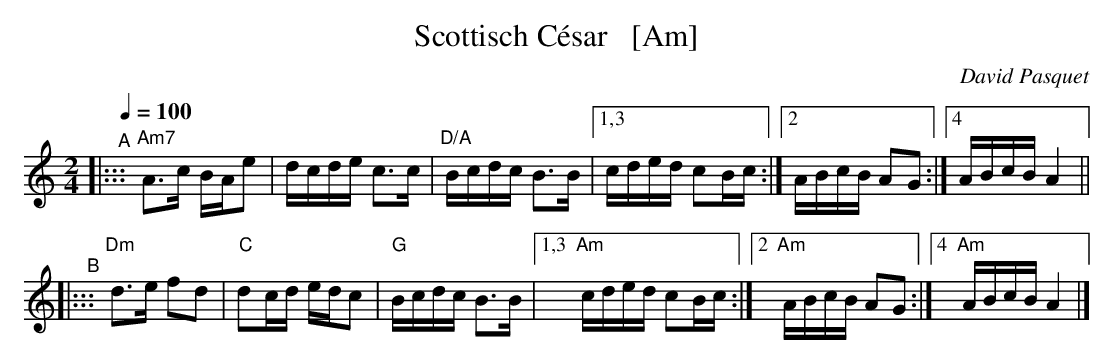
X:1
T: Scottisch C\'esar   [Am]
C: David Pasquet
M: 2/4
L: 1/16
Q: 1/4=100
K: Am
"^A"|:::\
"Am7"A3c BAe2 | dcde c3c | "D/A"Bcdc B3B |\
[1,3 cded c2Bc :| [2 ABcB A2G2 :|[4 ABcB A4 ||
"^B"|:::\
"Dm"d3e f2d2 | "C"d2cd edc2 | "G"Bcdc B3B |\
[1,3 "Am"cded c2Bc :|[2 "Am"ABcB A2G2 :|[4 "Am"ABcB A4 |]
